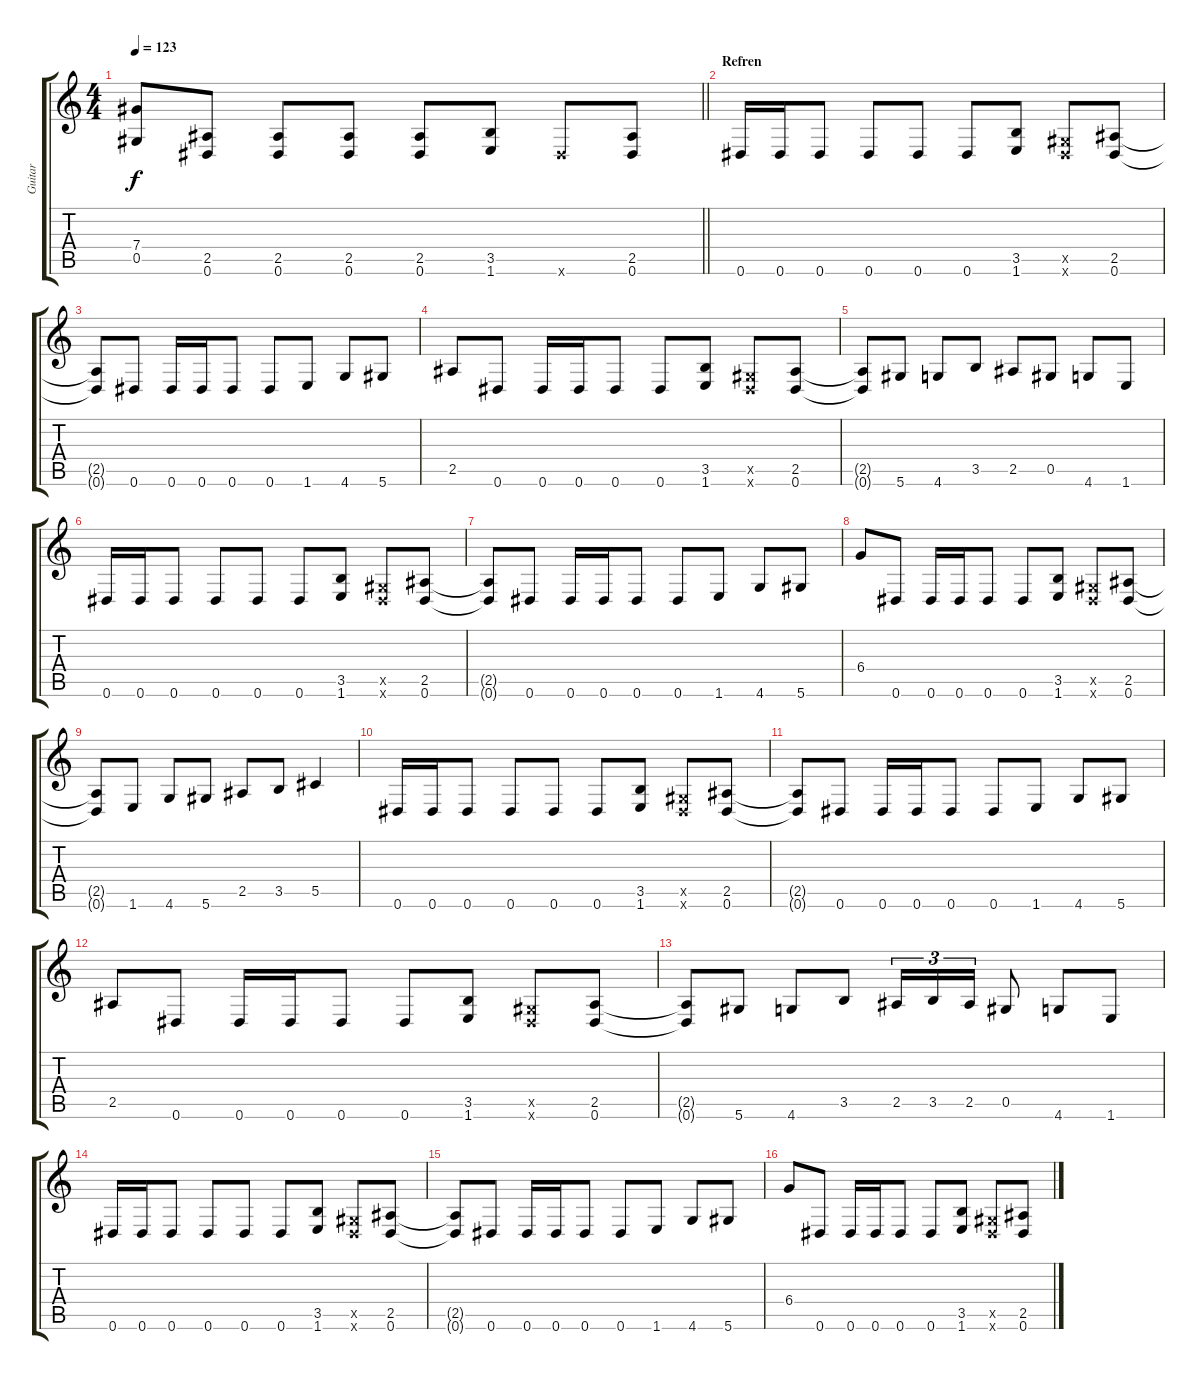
\track ("Guitar" "Guitar") {instrument distortionguitar}
\staff {score tabs}
\tuning (Eb4 Bb3 Gb3 Db3 Ab2 Eb2) {hide}
\ts (4 4)
\tempo 123
\clef g2
\barLineRight lightlight
\ks c
(7.4{t} 0.5).8{dy f} (2.5 0.6).8 (2.5 0.6).8 (2.5 0.6).8 (2.5 0.6).8 (3.5 1.6).8 0.6{x}.8 (2.5 0.6).8 |
\section ("" "Refren")
0.6.16 0.6.16 0.6.8 0.6.8 0.6.8 0.6.8 (3.5 1.6).8 (0.5{x} 0.6{x}).8 (2.5 0.6).8 |
(2.5{t} 0.6{t}).8 0.6.8 0.6.16 0.6.16 0.6.8 0.6.8 1.6.8 4.6.8 5.6.8 |
2.5.8 0.6.8 0.6.16 0.6.16 0.6.8 0.6.8 (3.5 1.6).8 (0.5{x} 0.6{x}).8 (2.5 0.6).8 |
(2.5{t} 0.6{t}).8 5.6.8 4.6.8 3.5.8 2.5.8 0.5.8 4.6.8 1.6.8 |
0.6.16 0.6.16 0.6.8 0.6.8 0.6.8 0.6.8 (3.5 1.6).8 (0.5{x} 0.6{x}).8 (2.5 0.6).8 |
(2.5{t} 0.6{t}).8 0.6.8 0.6.16 0.6.16 0.6.8 0.6.8 1.6.8 4.6.8 5.6.8 |
6.4.8 0.6.8 0.6.16 0.6.16 0.6.8 0.6.8 (3.5 1.6).8 (0.5{x} 0.6{x}).8 (2.5 0.6).8 |
(2.5{t} 0.6{t}).8 1.6.8 4.6.8 5.6.8 2.5.8 3.5.8 5.5.4 |
0.6.16 0.6.16 0.6.8 0.6.8 0.6.8 0.6.8 (3.5 1.6).8 (0.5{x} 0.6{x}).8 (2.5 0.6).8 |
(2.5{t} 0.6{t}).8 0.6.8 0.6.16 0.6.16 0.6.8 0.6.8 1.6.8 4.6.8 5.6.8 |
2.5.8 0.6.8 0.6.16 0.6.16 0.6.8 0.6.8 (3.5 1.6).8 (0.5{x} 0.6{x}).8 (2.5 0.6).8 |
(2.5{t} 0.6{t}).8 5.6.8 4.6.8 3.5.8 2.5.16{tu (3 2)} 3.5.16{tu (3 2)} 2.5.16{tu (3 2)} 0.5.8 4.6.8 1.6.8 |
0.6.16 0.6.16 0.6.8 0.6.8 0.6.8 0.6.8 (3.5 1.6).8 (0.5{x} 0.6{x}).8 (2.5 0.6).8 |
(2.5{t} 0.6{t}).8 0.6.8 0.6.16 0.6.16 0.6.8 0.6.8 1.6.8 4.6.8 5.6.8 |
6.4.8 0.6.8 0.6.16 0.6.16 0.6.8 0.6.8 (3.5 1.6).8 (0.5{x} 0.6{x}).8 (2.5 0.6).8
